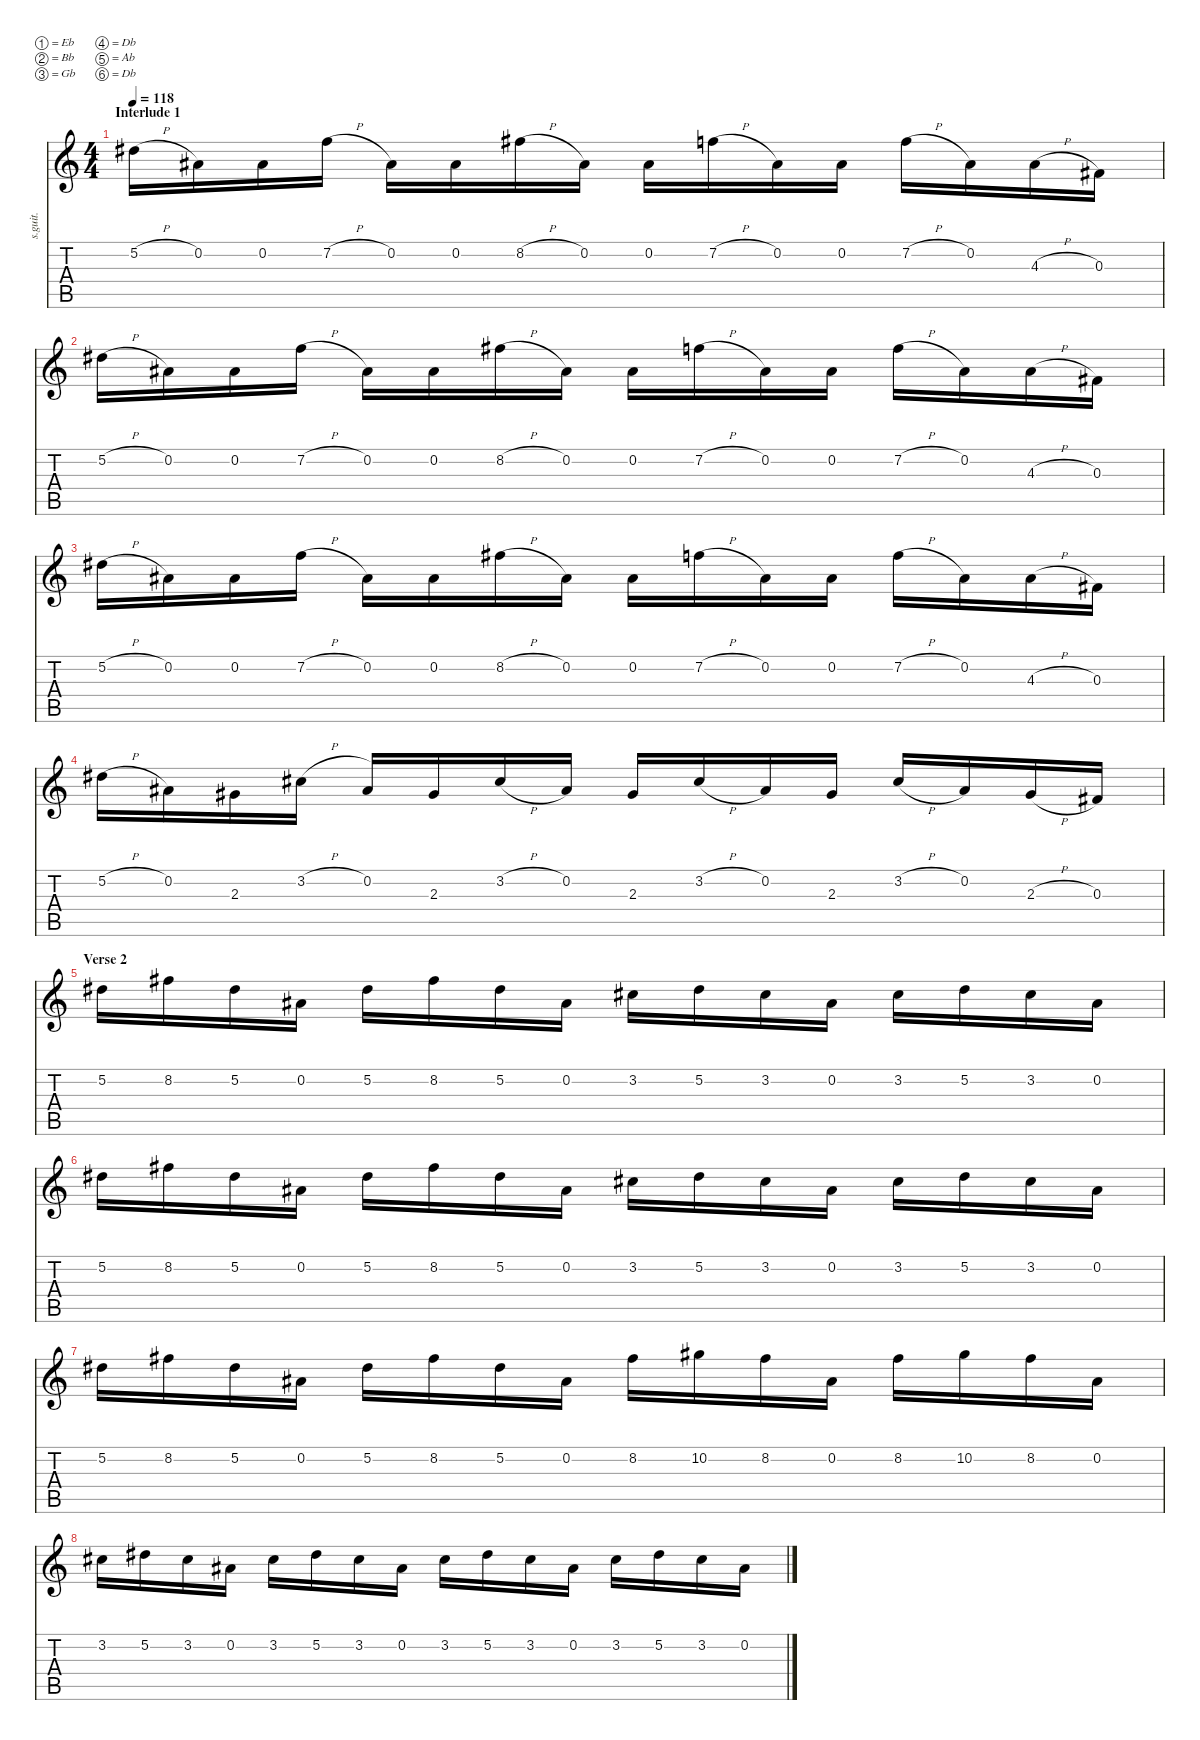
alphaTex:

\defaultSystemsLayout 4
\hideDynamics
\bracketExtendMode nobrackets
\track ("Lead [Synyster Gates]" "s.guit.") {instrument distortionguitar}
\staff {score tabs}
\tuning (Eb4 Bb3 Gb3 Db3 Ab2 Db2)
\ts (4 4)
\section ("" "Interlude 1")
\tempo 118
\clef g2
\ks c
5.2{h acc #}.16{lyrics (0 "") lyrics (1 "") lyrics (2 "") lyrics (3 "") lyrics (4 "") dy f} 0.2{acc #}.16{lyrics (0 "") lyrics (1 "") lyrics (2 "") lyrics (3 "") lyrics (4 "")} 0.2{acc #}.16{lyrics (0 "") lyrics (1 "") lyrics (2 "") lyrics (3 "") lyrics (4 "")} 7.2{h}.16{lyrics (0 "") lyrics (1 "") lyrics (2 "") lyrics (3 "") lyrics (4 "")} 0.2{acc #}.16{lyrics (0 "") lyrics (1 "") lyrics (2 "") lyrics (3 "") lyrics (4 "")} 0.2{acc #}.16{lyrics (0 "") lyrics (1 "") lyrics (2 "") lyrics (3 "") lyrics (4 "")} 8.2{h acc #}.16{lyrics (0 "") lyrics (1 "") lyrics (2 "") lyrics (3 "") lyrics (4 "")} 0.2{acc #}.16{lyrics (0 "") lyrics (1 "") lyrics (2 "") lyrics (3 "") lyrics (4 "")} 0.2{acc #}.16{lyrics (0 "") lyrics (1 "") lyrics (2 "") lyrics (3 "") lyrics (4 "")} 7.2{h}.16{lyrics (0 "") lyrics (1 "") lyrics (2 "") lyrics (3 "") lyrics (4 "")} 0.2{acc #}.16{lyrics (0 "") lyrics (1 "") lyrics (2 "") lyrics (3 "") lyrics (4 "")} 0.2{acc #}.16{lyrics (0 "") lyrics (1 "") lyrics (2 "") lyrics (3 "") lyrics (4 "")} 7.2{h}.16{lyrics (0 "") lyrics (1 "") lyrics (2 "") lyrics (3 "") lyrics (4 "")} 0.2{acc #}.16{lyrics (0 "") lyrics (1 "") lyrics (2 "") lyrics (3 "") lyrics (4 "")} 4.3{h acc #}.16{lyrics (0 "") lyrics (1 "") lyrics (2 "") lyrics (3 "") lyrics (4 "")} 0.3{acc #}.16{lyrics (0 "") lyrics (1 "") lyrics (2 "") lyrics (3 "") lyrics (4 "")} |
5.2{h acc #}.16{lyrics (0 "") lyrics (1 "") lyrics (2 "") lyrics (3 "") lyrics (4 "")} 0.2{acc #}.16{lyrics (0 "") lyrics (1 "") lyrics (2 "") lyrics (3 "") lyrics (4 "")} 0.2{acc #}.16{lyrics (0 "") lyrics (1 "") lyrics (2 "") lyrics (3 "") lyrics (4 "")} 7.2{h}.16{lyrics (0 "") lyrics (1 "") lyrics (2 "") lyrics (3 "") lyrics (4 "")} 0.2{acc #}.16{lyrics (0 "") lyrics (1 "") lyrics (2 "") lyrics (3 "") lyrics (4 "")} 0.2{acc #}.16{lyrics (0 "") lyrics (1 "") lyrics (2 "") lyrics (3 "") lyrics (4 "")} 8.2{h acc #}.16{lyrics (0 "") lyrics (1 "") lyrics (2 "") lyrics (3 "") lyrics (4 "")} 0.2{acc #}.16{lyrics (0 "") lyrics (1 "") lyrics (2 "") lyrics (3 "") lyrics (4 "")} 0.2{acc #}.16{lyrics (0 "") lyrics (1 "") lyrics (2 "") lyrics (3 "") lyrics (4 "")} 7.2{h}.16{lyrics (0 "") lyrics (1 "") lyrics (2 "") lyrics (3 "") lyrics (4 "")} 0.2{acc #}.16{lyrics (0 "") lyrics (1 "") lyrics (2 "") lyrics (3 "") lyrics (4 "")} 0.2{acc #}.16{lyrics (0 "") lyrics (1 "") lyrics (2 "") lyrics (3 "") lyrics (4 "")} 7.2{h}.16{lyrics (0 "") lyrics (1 "") lyrics (2 "") lyrics (3 "") lyrics (4 "")} 0.2{acc #}.16{lyrics (0 "") lyrics (1 "") lyrics (2 "") lyrics (3 "") lyrics (4 "")} 4.3{h acc #}.16{lyrics (0 "") lyrics (1 "") lyrics (2 "") lyrics (3 "") lyrics (4 "")} 0.3{acc #}.16{lyrics (0 "") lyrics (1 "") lyrics (2 "") lyrics (3 "") lyrics (4 "")} |
5.2{h acc #}.16{lyrics (0 "") lyrics (1 "") lyrics (2 "") lyrics (3 "") lyrics (4 "")} 0.2{acc #}.16{lyrics (0 "") lyrics (1 "") lyrics (2 "") lyrics (3 "") lyrics (4 "")} 0.2{acc #}.16{lyrics (0 "") lyrics (1 "") lyrics (2 "") lyrics (3 "") lyrics (4 "")} 7.2{h}.16{lyrics (0 "") lyrics (1 "") lyrics (2 "") lyrics (3 "") lyrics (4 "")} 0.2{acc #}.16{lyrics (0 "") lyrics (1 "") lyrics (2 "") lyrics (3 "") lyrics (4 "")} 0.2{acc #}.16{lyrics (0 "") lyrics (1 "") lyrics (2 "") lyrics (3 "") lyrics (4 "")} 8.2{h acc #}.16{lyrics (0 "") lyrics (1 "") lyrics (2 "") lyrics (3 "") lyrics (4 "")} 0.2{acc #}.16{lyrics (0 "") lyrics (1 "") lyrics (2 "") lyrics (3 "") lyrics (4 "")} 0.2{acc #}.16{lyrics (0 "") lyrics (1 "") lyrics (2 "") lyrics (3 "") lyrics (4 "")} 7.2{h}.16{lyrics (0 "") lyrics (1 "") lyrics (2 "") lyrics (3 "") lyrics (4 "")} 0.2{acc #}.16{lyrics (0 "") lyrics (1 "") lyrics (2 "") lyrics (3 "") lyrics (4 "")} 0.2{acc #}.16{lyrics (0 "") lyrics (1 "") lyrics (2 "") lyrics (3 "") lyrics (4 "")} 7.2{h}.16{lyrics (0 "") lyrics (1 "") lyrics (2 "") lyrics (3 "") lyrics (4 "")} 0.2{acc #}.16{lyrics (0 "") lyrics (1 "") lyrics (2 "") lyrics (3 "") lyrics (4 "")} 4.3{h acc #}.16{lyrics (0 "") lyrics (1 "") lyrics (2 "") lyrics (3 "") lyrics (4 "")} 0.3{acc #}.16{lyrics (0 "") lyrics (1 "") lyrics (2 "") lyrics (3 "") lyrics (4 "")} |
5.2{h acc #}.16{lyrics (0 "") lyrics (1 "") lyrics (2 "") lyrics (3 "") lyrics (4 "")} 0.2{acc #}.16{lyrics (0 "") lyrics (1 "") lyrics (2 "") lyrics (3 "") lyrics (4 "")} 2.3{acc #}.16{lyrics (0 "") lyrics (1 "") lyrics (2 "") lyrics (3 "") lyrics (4 "")} 3.2{h acc #}.16{lyrics (0 "") lyrics (1 "") lyrics (2 "") lyrics (3 "") lyrics (4 "")} 0.2{acc #}.16{lyrics (0 "") lyrics (1 "") lyrics (2 "") lyrics (3 "") lyrics (4 "")} 2.3{acc #}.16{lyrics (0 "") lyrics (1 "") lyrics (2 "") lyrics (3 "") lyrics (4 "")} 3.2{h acc #}.16{lyrics (0 "") lyrics (1 "") lyrics (2 "") lyrics (3 "") lyrics (4 "")} 0.2{acc #}.16{lyrics (0 "") lyrics (1 "") lyrics (2 "") lyrics (3 "") lyrics (4 "")} 2.3{acc #}.16{lyrics (0 "") lyrics (1 "") lyrics (2 "") lyrics (3 "") lyrics (4 "")} 3.2{h acc #}.16{lyrics (0 "") lyrics (1 "") lyrics (2 "") lyrics (3 "") lyrics (4 "")} 0.2{acc #}.16{lyrics (0 "") lyrics (1 "") lyrics (2 "") lyrics (3 "") lyrics (4 "")} 2.3{acc #}.16{lyrics (0 "") lyrics (1 "") lyrics (2 "") lyrics (3 "") lyrics (4 "")} 3.2{h acc #}.16{lyrics (0 "") lyrics (1 "") lyrics (2 "") lyrics (3 "") lyrics (4 "")} 0.2{acc #}.16{lyrics (0 "") lyrics (1 "") lyrics (2 "") lyrics (3 "") lyrics (4 "")} 2.3{h acc #}.16{lyrics (0 "") lyrics (1 "") lyrics (2 "") lyrics (3 "") lyrics (4 "")} 0.3{acc #}.16{lyrics (0 "") lyrics (1 "") lyrics (2 "") lyrics (3 "") lyrics (4 "")} |
\section ("" "Verse 2")
5.2{acc #}.16{lyrics (0 "") lyrics (1 "") lyrics (2 "") lyrics (3 "") lyrics (4 "")} 8.2{acc #}.16{lyrics (0 "") lyrics (1 "") lyrics (2 "") lyrics (3 "") lyrics (4 "")} 5.2{acc #}.16{lyrics (0 "") lyrics (1 "") lyrics (2 "") lyrics (3 "") lyrics (4 "")} 0.2{acc #}.16{lyrics (0 "") lyrics (1 "") lyrics (2 "") lyrics (3 "") lyrics (4 "")} 5.2{acc #}.16{lyrics (0 "") lyrics (1 "") lyrics (2 "") lyrics (3 "") lyrics (4 "")} 8.2{acc #}.16{lyrics (0 "") lyrics (1 "") lyrics (2 "") lyrics (3 "") lyrics (4 "")} 5.2{acc #}.16{lyrics (0 "") lyrics (1 "") lyrics (2 "") lyrics (3 "") lyrics (4 "")} 0.2{acc #}.16{lyrics (0 "") lyrics (1 "") lyrics (2 "") lyrics (3 "") lyrics (4 "")} 3.2{acc #}.16{lyrics (0 "") lyrics (1 "") lyrics (2 "") lyrics (3 "") lyrics (4 "")} 5.2{acc #}.16{lyrics (0 "") lyrics (1 "") lyrics (2 "") lyrics (3 "") lyrics (4 "")} 3.2{acc #}.16{lyrics (0 "") lyrics (1 "") lyrics (2 "") lyrics (3 "") lyrics (4 "")} 0.2{acc #}.16{lyrics (0 "") lyrics (1 "") lyrics (2 "") lyrics (3 "") lyrics (4 "")} 3.2{acc #}.16{lyrics (0 "") lyrics (1 "") lyrics (2 "") lyrics (3 "") lyrics (4 "")} 5.2{acc #}.16{lyrics (0 "") lyrics (1 "") lyrics (2 "") lyrics (3 "") lyrics (4 "")} 3.2{acc #}.16{lyrics (0 "") lyrics (1 "") lyrics (2 "") lyrics (3 "") lyrics (4 "")} 0.2{acc #}.16{lyrics (0 "") lyrics (1 "") lyrics (2 "") lyrics (3 "") lyrics (4 "")} |
5.2{acc #}.16{lyrics (0 "") lyrics (1 "") lyrics (2 "") lyrics (3 "") lyrics (4 "")} 8.2{acc #}.16{lyrics (0 "") lyrics (1 "") lyrics (2 "") lyrics (3 "") lyrics (4 "")} 5.2{acc #}.16{lyrics (0 "") lyrics (1 "") lyrics (2 "") lyrics (3 "") lyrics (4 "")} 0.2{acc #}.16{lyrics (0 "") lyrics (1 "") lyrics (2 "") lyrics (3 "") lyrics (4 "")} 5.2{acc #}.16{lyrics (0 "") lyrics (1 "") lyrics (2 "") lyrics (3 "") lyrics (4 "")} 8.2{acc #}.16{lyrics (0 "") lyrics (1 "") lyrics (2 "") lyrics (3 "") lyrics (4 "")} 5.2{acc #}.16{lyrics (0 "") lyrics (1 "") lyrics (2 "") lyrics (3 "") lyrics (4 "")} 0.2{acc #}.16{lyrics (0 "") lyrics (1 "") lyrics (2 "") lyrics (3 "") lyrics (4 "")} 3.2{acc #}.16{lyrics (0 "") lyrics (1 "") lyrics (2 "") lyrics (3 "") lyrics (4 "")} 5.2{acc #}.16{lyrics (0 "") lyrics (1 "") lyrics (2 "") lyrics (3 "") lyrics (4 "")} 3.2{acc #}.16{lyrics (0 "") lyrics (1 "") lyrics (2 "") lyrics (3 "") lyrics (4 "")} 0.2{acc #}.16{lyrics (0 "") lyrics (1 "") lyrics (2 "") lyrics (3 "") lyrics (4 "")} 3.2{acc #}.16{lyrics (0 "") lyrics (1 "") lyrics (2 "") lyrics (3 "") lyrics (4 "")} 5.2{acc #}.16{lyrics (0 "") lyrics (1 "") lyrics (2 "") lyrics (3 "") lyrics (4 "")} 3.2{acc #}.16{lyrics (0 "") lyrics (1 "") lyrics (2 "") lyrics (3 "") lyrics (4 "")} 0.2{acc #}.16{lyrics (0 "") lyrics (1 "") lyrics (2 "") lyrics (3 "") lyrics (4 "")} |
5.2{acc #}.16{lyrics (0 "") lyrics (1 "") lyrics (2 "") lyrics (3 "") lyrics (4 "")} 8.2{acc #}.16{lyrics (0 "") lyrics (1 "") lyrics (2 "") lyrics (3 "") lyrics (4 "")} 5.2{acc #}.16{lyrics (0 "") lyrics (1 "") lyrics (2 "") lyrics (3 "") lyrics (4 "")} 0.2{acc #}.16{lyrics (0 "") lyrics (1 "") lyrics (2 "") lyrics (3 "") lyrics (4 "")} 5.2{acc #}.16{lyrics (0 "") lyrics (1 "") lyrics (2 "") lyrics (3 "") lyrics (4 "")} 8.2{acc #}.16{lyrics (0 "") lyrics (1 "") lyrics (2 "") lyrics (3 "") lyrics (4 "")} 5.2{acc #}.16{lyrics (0 "") lyrics (1 "") lyrics (2 "") lyrics (3 "") lyrics (4 "")} 0.2{acc #}.16{lyrics (0 "") lyrics (1 "") lyrics (2 "") lyrics (3 "") lyrics (4 "")} 8.2{acc #}.16{lyrics (0 "") lyrics (1 "") lyrics (2 "") lyrics (3 "") lyrics (4 "")} 10.2{acc #}.16{lyrics (0 "") lyrics (1 "") lyrics (2 "") lyrics (3 "") lyrics (4 "")} 8.2{acc #}.16{lyrics (0 "") lyrics (1 "") lyrics (2 "") lyrics (3 "") lyrics (4 "")} 0.2{acc #}.16{lyrics (0 "") lyrics (1 "") lyrics (2 "") lyrics (3 "") lyrics (4 "")} 8.2{acc #}.16{lyrics (0 "") lyrics (1 "") lyrics (2 "") lyrics (3 "") lyrics (4 "")} 10.2{acc #}.16{lyrics (0 "") lyrics (1 "") lyrics (2 "") lyrics (3 "") lyrics (4 "")} 8.2{acc #}.16{lyrics (0 "") lyrics (1 "") lyrics (2 "") lyrics (3 "") lyrics (4 "")} 0.2{acc #}.16{lyrics (0 "") lyrics (1 "") lyrics (2 "") lyrics (3 "") lyrics (4 "")} |
3.2{acc #}.16{lyrics (0 "") lyrics (1 "") lyrics (2 "") lyrics (3 "") lyrics (4 "")} 5.2{acc #}.16{lyrics (0 "") lyrics (1 "") lyrics (2 "") lyrics (3 "") lyrics (4 "")} 3.2{acc #}.16{lyrics (0 "") lyrics (1 "") lyrics (2 "") lyrics (3 "") lyrics (4 "")} 0.2{acc #}.16{lyrics (0 "") lyrics (1 "") lyrics (2 "") lyrics (3 "") lyrics (4 "")} 3.2{acc #}.16{lyrics (0 "") lyrics (1 "") lyrics (2 "") lyrics (3 "") lyrics (4 "")} 5.2{acc #}.16{lyrics (0 "") lyrics (1 "") lyrics (2 "") lyrics (3 "") lyrics (4 "")} 3.2{acc #}.16{lyrics (0 "") lyrics (1 "") lyrics (2 "") lyrics (3 "") lyrics (4 "")} 0.2{acc #}.16{lyrics (0 "") lyrics (1 "") lyrics (2 "") lyrics (3 "") lyrics (4 "")} 3.2{acc #}.16{lyrics (0 "") lyrics (1 "") lyrics (2 "") lyrics (3 "") lyrics (4 "")} 5.2{acc #}.16{lyrics (0 "") lyrics (1 "") lyrics (2 "") lyrics (3 "") lyrics (4 "")} 3.2{acc #}.16{lyrics (0 "") lyrics (1 "") lyrics (2 "") lyrics (3 "") lyrics (4 "")} 0.2{acc #}.16{lyrics (0 "") lyrics (1 "") lyrics (2 "") lyrics (3 "") lyrics (4 "")} 3.2{acc #}.16{lyrics (0 "") lyrics (1 "") lyrics (2 "") lyrics (3 "") lyrics (4 "")} 5.2{acc #}.16{lyrics (0 "") lyrics (1 "") lyrics (2 "") lyrics (3 "") lyrics (4 "")} 3.2{acc #}.16{lyrics (0 "") lyrics (1 "") lyrics (2 "") lyrics (3 "") lyrics (4 "")} 0.2{acc #}.16{lyrics (0 "") lyrics (1 "") lyrics (2 "") lyrics (3 "") lyrics (4 "")}
